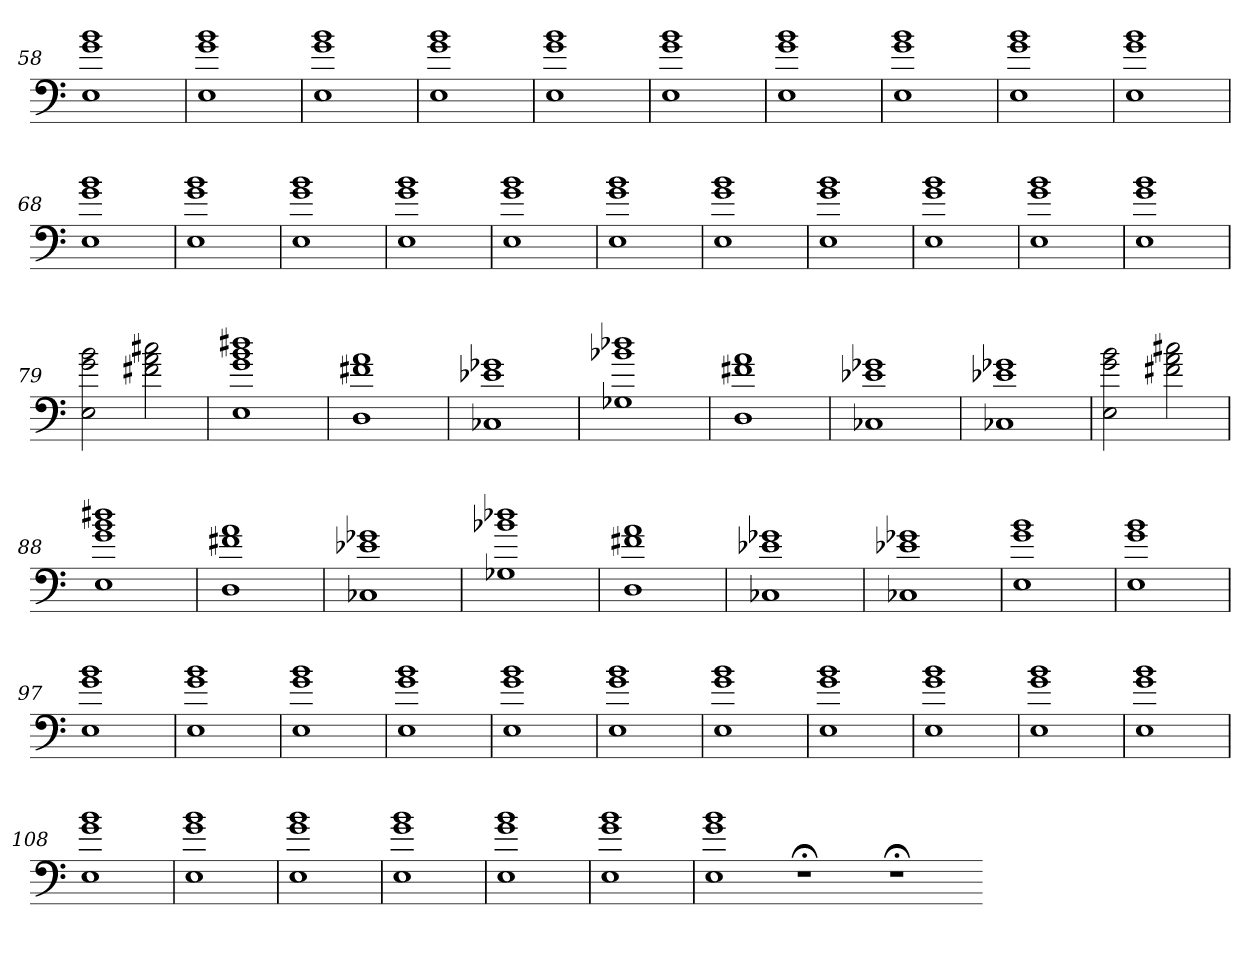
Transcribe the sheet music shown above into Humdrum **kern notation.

**kern
*part1
*staff1
=58
1E 1g 1b
=59
1E 1g 1b
=60
1E 1g 1b
=61
1E 1g 1b
=62
1E 1g 1b
=63
1E 1g 1b
=64
1E 1g 1b
=65
1E 1g 1b
=66
1E 1g 1b
=67
1E 1g 1b
=68
1E 1g 1b
=69
1E 1g 1b
=70
1E 1g 1b
=71
1E 1g 1b
=72
1E 1g 1b
=73
1E 1g 1b
=74
1E 1g 1b
=75
1E 1g 1b
=76
1E 1g 1b
=77
1E 1g 1b
=78
1E 1g 1b
=79
2E 2g 2b
2f#X 2a 2cc#X
=80
1E 1g 1b 1dd#X
=81
1D 1f#X 1a
=82
1C-X 1e-X 1g-X
=83
1G-X 1b-X 1dd-X
=84
1D 1f#X 1a
=85
1C-X 1e-X 1g-X
=86
1C-X 1e-X 1g-X
=87
2E 2g 2b
2f#X 2a 2cc#X
=88
1E 1g 1b 1dd#X
=89
1D 1f#X 1a
=90
1C-X 1e-X 1g-X
=91
1G-X 1b-X 1dd-X
=92
1D 1f#X 1a
=93
1C-X 1e-X 1g-X
=94
1C-X 1e-X 1g-X
=95
1E 1g 1b
=96
1E 1g 1b
=97
1E 1g 1b
=98
1E 1g 1b
=99
1E 1g 1b
=100
1E 1g 1b
=101
1E 1g 1b
=102
1E 1g 1b
=103
1E 1g 1b
=104
1E 1g 1b
=105
1E 1g 1b
=106
1E 1g 1b
=107
1E 1g 1b
=108
1E 1g 1b
=109
1E 1g 1b
=110
1E 1g 1b
=111
1E 1g 1b
=112
1E 1g 1b
=113
1E 1g 1b
=114
1E 1g 1b
1r;<
1r;<
=-
*-
